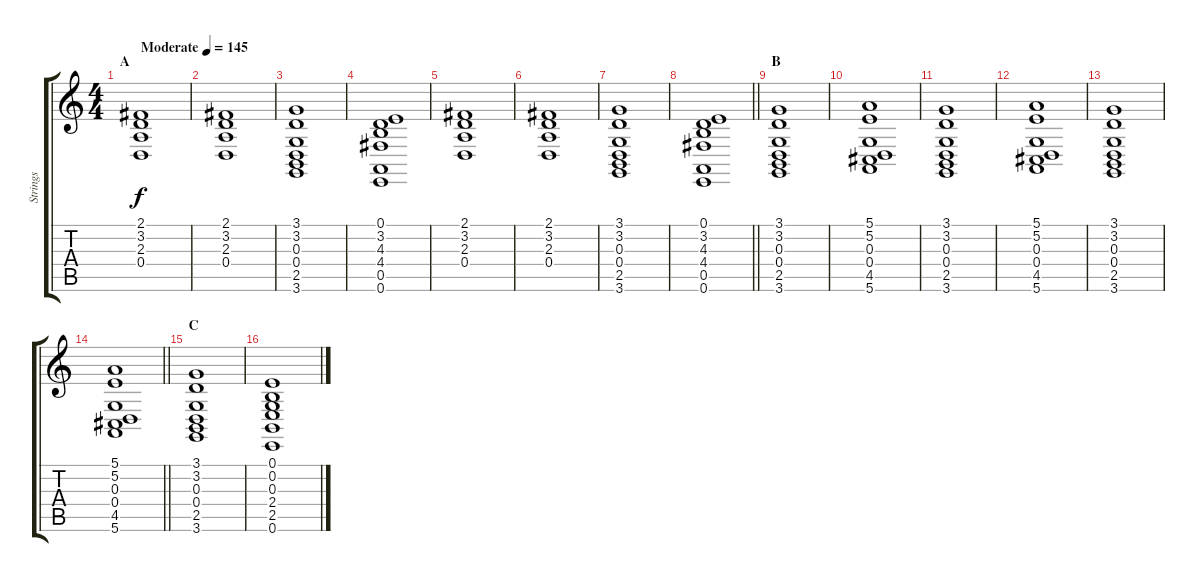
\track ("Strings" "Strings") {instrument stringensemble2}
\staff {score tabs}
\tuning (E4 B3 G3 D3 A2 E2) {hide}
\ts (4 4)
\section ("" "A")
\tempo (145 "Moderate")
\clef g2
\ks c
(2.1 3.2 2.3 0.4).1{dy f instrument stringensemble2} |
(2.1 3.2 2.3 0.4).1 |
(3.1 3.2 0.3 0.4 2.5 3.6).1 |
(0.1 3.2 4.3 4.4 0.5 0.6).1 |
(2.1 3.2 2.3 0.4).1 |
(2.1 3.2 2.3 0.4).1 |
(3.1 3.2 0.3 0.4 2.5 3.6).1 |
\barLineRight lightlight
(0.1 3.2 4.3 4.4 0.5 0.6).1 |
\section ("" "B")
(3.1 3.2 0.3 0.4 2.5 3.6).1 |
(5.1 5.2 0.3 0.4 4.5 5.6).1 |
(3.1 3.2 0.3 0.4 2.5 3.6).1 |
(5.1 5.2 0.3 0.4 4.5 5.6).1 |
(3.1 3.2 0.3 0.4 2.5 3.6).1 |
\barLineRight lightlight
(5.1 5.2 0.3 0.4 4.5 5.6).1 |
\section ("" "C")
(3.1 3.2 0.3 0.4 2.5 3.6).1 |
(0.1 0.2 0.3 2.4 2.5 0.6).1
